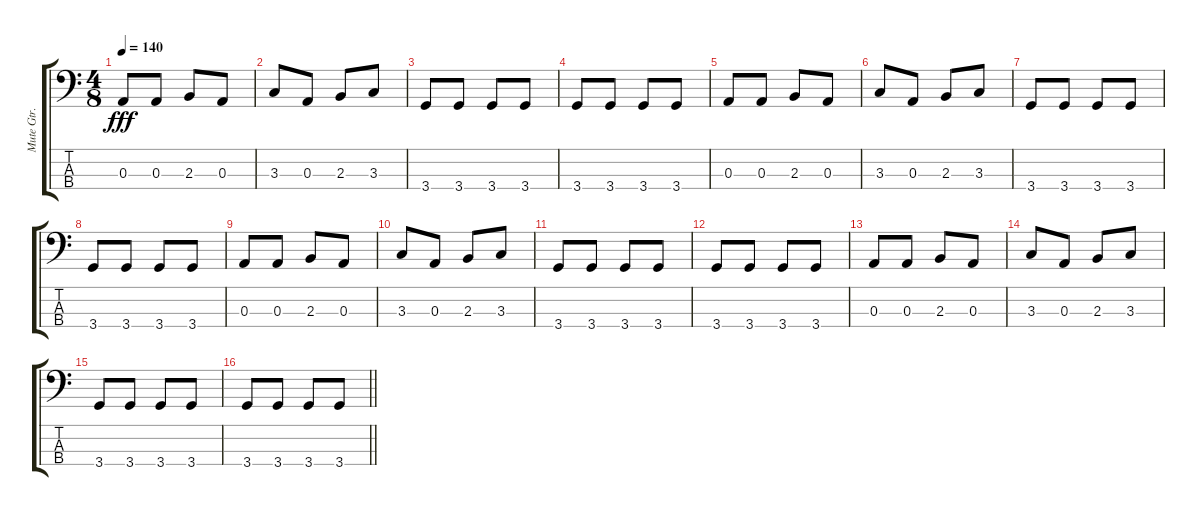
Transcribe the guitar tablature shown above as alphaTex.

\track ("Mute Gtr." "Mute Gtr.") {instrument slapbass1}
\staff {score tabs}
\tuning (G2 D2 A1 E1) {hide}
\ts (4 8)
\tempo 140
\clef f4
\ks c
0.3.8{dy fff} 0.3.8 2.3.8 0.3.8 |
3.3.8 0.3.8 2.3.8 3.3.8 |
3.4.8 3.4.8 3.4.8 3.4.8 |
3.4.8 3.4.8 3.4.8 3.4.8 |
0.3.8 0.3.8 2.3.8 0.3.8 |
3.3.8 0.3.8 2.3.8 3.3.8 |
3.4.8 3.4.8 3.4.8 3.4.8 |
3.4.8 3.4.8 3.4.8 3.4.8 |
0.3.8 0.3.8 2.3.8 0.3.8 |
3.3.8 0.3.8 2.3.8 3.3.8 |
3.4.8 3.4.8 3.4.8 3.4.8 |
3.4.8 3.4.8 3.4.8 3.4.8 |
0.3.8 0.3.8 2.3.8 0.3.8 |
3.3.8 0.3.8 2.3.8 3.3.8 |
3.4.8 3.4.8 3.4.8 3.4.8 |
\barLineRight lightlight
3.4.8 3.4.8 3.4.8 3.4.8
